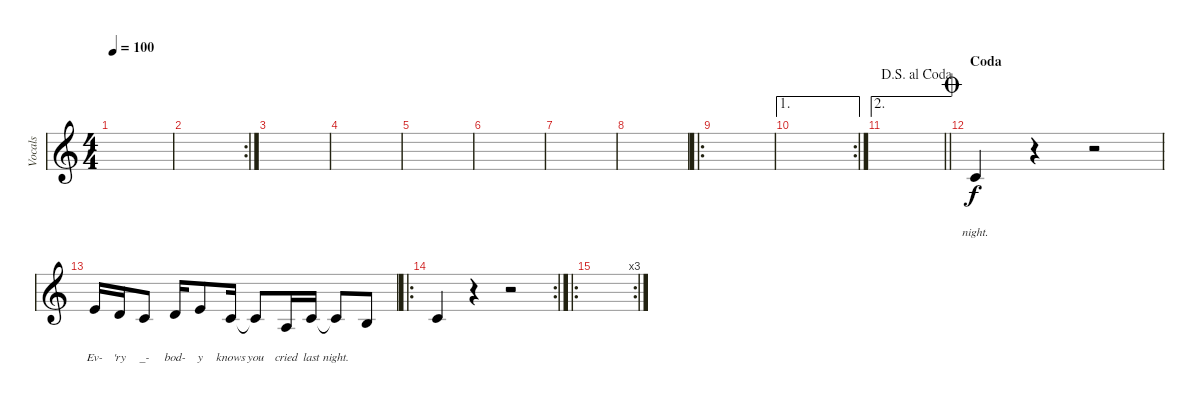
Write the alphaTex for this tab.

\track ("Vocals" "Vocals") {instrument honkytonkpiano}
\staff {score}
\tuning (E4 B3 G3 D3 A2 E2) {hide}
\ts (4 4)
\tempo 100
\clef g2
\ks c
|
\rc 2
|
|
|
|
|
|
|
\ro
|
\ae 1
\rc 2
|
\ae 2
\jump dalsegnoalcoda
\barLineRight lightlight
|
\section ("" "Coda")
\jump coda
1.2.4{lyrics (0 "") lyrics (1 "") lyrics (2 "") lyrics (3 "") lyrics (4 "night.")} r.4 r.2 |
0.1.16{lyrics (0 "") lyrics (1 "") lyrics (2 "") lyrics (3 "") lyrics (4 "Ev-")} 3.2.16{lyrics (0 "") lyrics (1 "") lyrics (2 "") lyrics (3 "") lyrics (4 "'ry")} 1.2.8{lyrics (0 "") lyrics (1 "") lyrics (2 "") lyrics (3 "") lyrics (4 "_-")} 3.2.16{lyrics (0 "") lyrics (1 "") lyrics (2 "") lyrics (3 "") lyrics (4 "bod-")} 0.1.8{lyrics (0 "") lyrics (1 "") lyrics (2 "") lyrics (3 "") lyrics (4 "y")} 1.2.16{lyrics (0 "") lyrics (1 "") lyrics (2 "") lyrics (3 "") lyrics (4 "knows")} 1.2{t}.8{lyrics (0 "") lyrics (1 "") lyrics (2 "") lyrics (3 "") lyrics (4 "you")} 2.3.16{lyrics (0 "") lyrics (1 "") lyrics (2 "") lyrics (3 "") lyrics (4 "cried")} 1.2.16{lyrics (0 "") lyrics (1 "") lyrics (2 "") lyrics (3 "") lyrics (4 "last")} 1.2{t}.8{lyrics (0 "") lyrics (1 "") lyrics (2 "") lyrics (3 "") lyrics (4 "night.")} 0.2.8 |
\ro
\rc 2
1.2.4 r.4 r.2{volume 0} |
\ro
\rc 3
